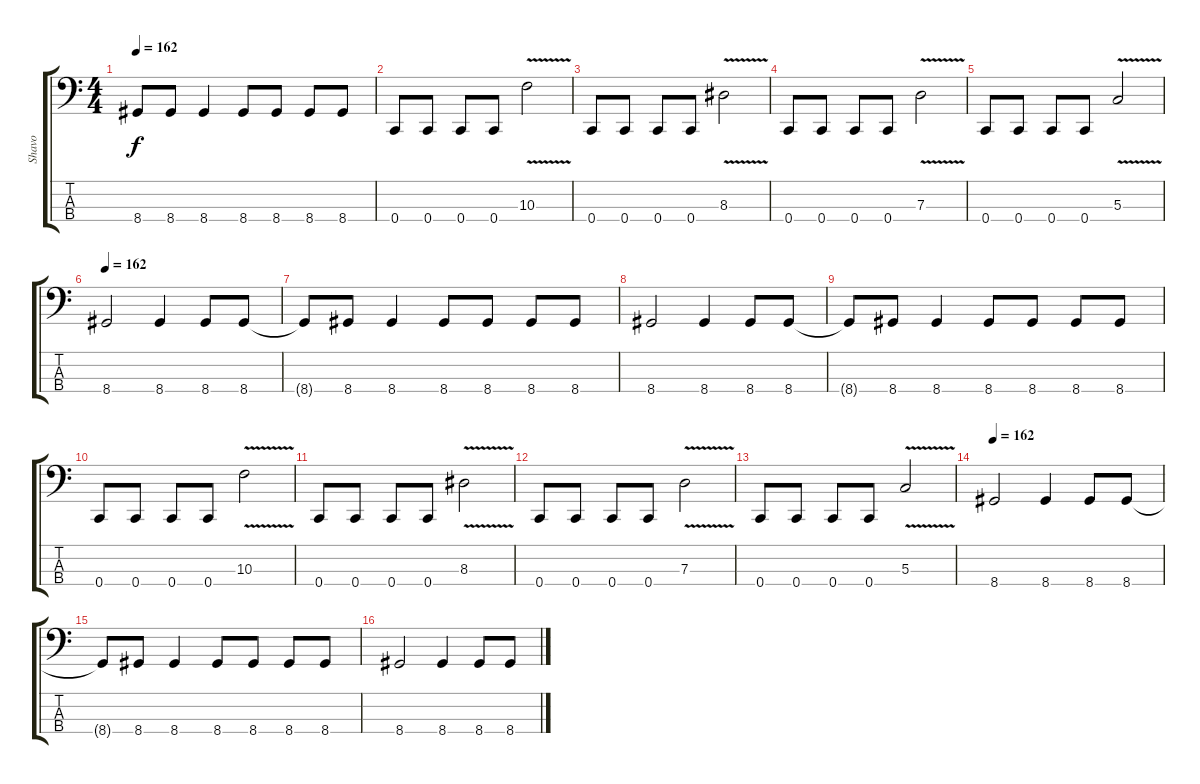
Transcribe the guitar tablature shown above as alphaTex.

\track ("Shavo" "Shavo") {instrument electricbasspick}
\staff {score tabs}
\tuning (F2 C2 G1 C1) {hide}
\ts (4 4)
\tempo 162
\clef f4
\ks c
8.4{t}.8{dy f} 8.4.8 8.4.4 8.4.8 8.4.8 8.4.8 8.4.8 |
0.4.8 0.4.8 0.4.8 0.4.8 10.3{v}.2 |
0.4.8 0.4.8 0.4.8 0.4.8 8.3{v}.2 |
0.4.8 0.4.8 0.4.8 0.4.8 7.3{v}.2 |
0.4.8 0.4.8 0.4.8 0.4.8 5.3{v}.2 |
\tempo 162
8.4.2 8.4.4 8.4.8 8.4.8 |
8.4{t}.8 8.4.8 8.4.4 8.4.8 8.4.8 8.4.8 8.4.8 |
8.4.2 8.4.4 8.4.8 8.4.8 |
8.4{t}.8 8.4.8 8.4.4 8.4.8 8.4.8 8.4.8 8.4.8 |
0.4.8 0.4.8 0.4.8 0.4.8 10.3{v}.2 |
0.4.8 0.4.8 0.4.8 0.4.8 8.3{v}.2 |
0.4.8 0.4.8 0.4.8 0.4.8 7.3{v}.2 |
0.4.8 0.4.8 0.4.8 0.4.8 5.3{v}.2 |
\tempo 162
8.4.2 8.4.4 8.4.8 8.4.8 |
8.4{t}.8 8.4.8 8.4.4 8.4.8 8.4.8 8.4.8 8.4.8 |
8.4.2 8.4.4 8.4.8 8.4.8
